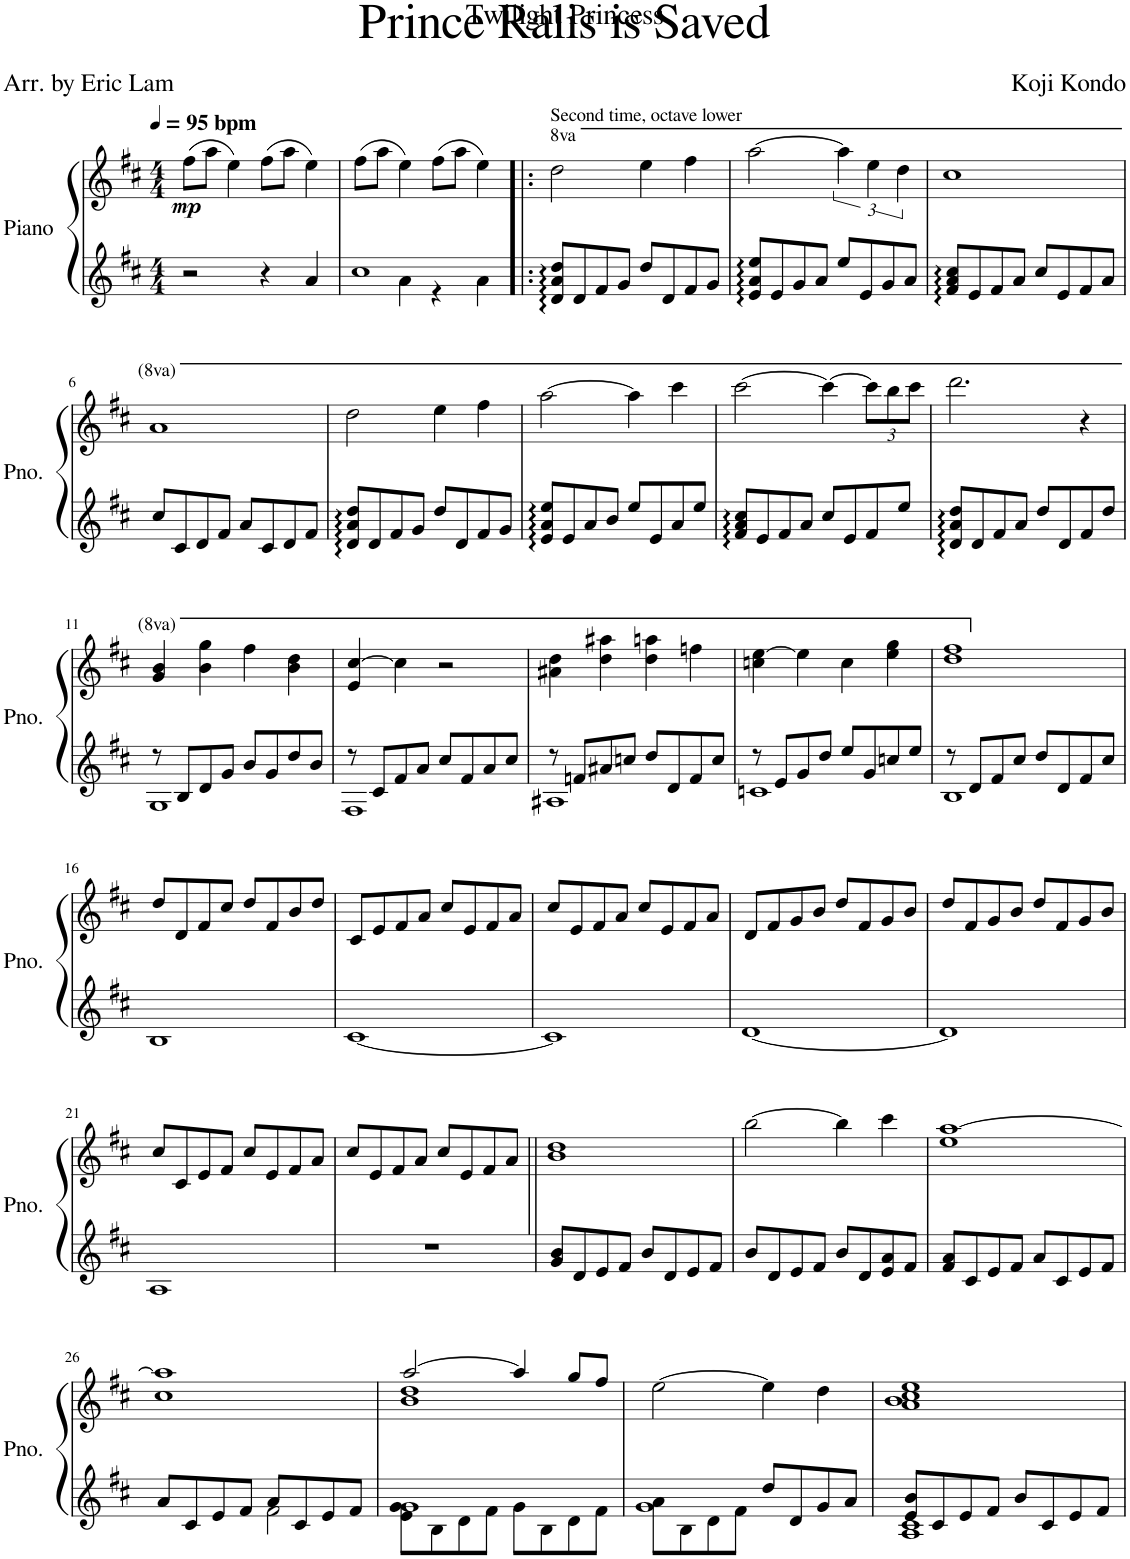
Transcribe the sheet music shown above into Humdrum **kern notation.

**kern	**kern	**dynam
*part1	*part1	*part1
*staff2	*staff1	*staff1/2
*I"Piano	*	*
*I'Pno.	*	*
*clefG2	*clefG2	*
*k[f#c#]	*k[f#c#]	*
*M4/4	*M4/4	*
*MM95	*MM95	*
=1	=1	=1
!	!LO:TX:a:B:t=bpm	!
!	!	!LO:DY:b
2r	(8ff#\L	mp
.	8aa\J	.
.	4ee\)	.
4r	(8ff#\L	.
.	8aa\J	.
4a/	4ee\)	.
=2	=2	=2
*^	*	*
1cc#	4ryy	(8ff#\L	.
.	.	8aa\J	.
.	4a\	4ee\)	.
.	4r	(8ff#\L	.
.	.	8aa\J	.
.	4a\	4ee\)	.
*v	*v	*	*
=3!|:	=3!|:	=3!|:
*	*8va	*
*^	*	*
!	!	!LO:TX:a:t=Second time, octave lower	!
*v	*v	*	*
8d/:: 8a/:: 8dd/::L	2ddd\	.
8d/	.	.
8f#/	.	.
8g/J	.	.
8dd/L	4eee\	.
8d/	.	.
8f#/	4fff#\	.
8g/J	.	.
=4	=4	=4
8e/:: 8a/:: 8ee/::L	[2aaa\	.
8e/	.	.
8g/	.	.
8a/J	.	.
8ee/L	6aaa\]	.
8e/	.	.
.	6eee\	.
8g/	.	.
.	6ddd\	.
8a/J	.	.
=5	=5	=5
8f#/:: 8a/:: 8cc#/::L	1ccc#	.
8e/	.	.
8f#/	.	.
8a/J	.	.
8cc#/L	.	.
8e/	.	.
8f#/	.	.
8a/J	.	.
!!LO:LB:g=z
=6	=6	=6
8cc#/L	1aa	.
8c#/	.	.
8d/	.	.
8f#/J	.	.
8a/L	.	.
8c#/	.	.
8d/	.	.
8f#/J	.	.
=7	=7	=7
8d/:: 8a/:: 8dd/::L	2ddd\	.
8d/	.	.
8f#/	.	.
8g/J	.	.
8dd/L	4eee\	.
8d/	.	.
8f#/	4fff#\	.
8g/J	.	.
=8	=8	=8
8e/:: 8a/:: 8ee/::L	[2aaa\	.
8e/	.	.
8a/	.	.
8b/J	.	.
8ee/L	4aaa\]	.
8e/	.	.
8a/	4cccc#\	.
8ee/J	.	.
=9	=9	=9
8f#/:: 8a/:: 8cc#/::L	[2cccc#\	.
8e/	.	.
8f#/	.	.
8a/J	.	.
8cc#/L	4cccc#\_	.
8e/	.	.
*	*Xbrackettup	*
8f#/	12cccc#\L]	.
.	12bbb\	.
8ee/J	.	.
.	12cccc#\J	.
=10	=10	=10
8d/:: 8a/:: 8dd/::L	2.dddd\	.
8d/	.	.
8f#/	.	.
8a/J	.	.
8dd/L	.	.
8d/	.	.
8f#/	4r	.
8dd/J	.	.
!!LO:LB:g=z
=11	=11	=11
*^	*	*
8r	1G	4gg/ 4bb/	.
8B/L	.	.	.
8d/	.	4bb\ 4ggg\	.
8g/J	.	.	.
8b/L	.	4fff#\	.
8g/	.	.	.
8dd/	.	4bb\ 4ddd\	.
8b/J	.	.	.
=12	=12	=12	=12
8r	1F#	4ee/ [4ccc#/	.
8c#/L	.	.	.
8f#/	.	4ccc#\]	.
8a/J	.	.	.
8cc#/L	.	2r	.
8f#/	.	.	.
8a/	.	.	.
8cc#/J	.	.	.
=13	=13	=13	=13
8r	1A#X	4aa#X\ 4ddd\	.
8fn/L	.	.	.
8a#X/	.	4ddd\ 4aaa#X\	.
8ccn/J	.	.	.
8dd/L	.	4ddd\ 4aaan\	.
8d/	.	.	.
8f/	.	4fffn\	.
8cc/J	.	.	.
=14	=14	=14	=14
8r	1cn	4cccn\ [4eee\	.
8e/L	.	.	.
8g/	.	4eee\]	.
8dd/J	.	.	.
8ee/L	.	4ccc\	.
8g/	.	.	.
8ccn/	.	4eee\ 4ggg\	.
8ee/J	.	.	.
=15	=15	=15	=15
8r	1B	1ddd 1fff#	.
8d/L	.	.	.
8f#/	.	.	.
8cc#/J	.	.	.
8dd/L	.	.	.
8d/	.	.	.
8f#/	.	.	.
8cc#/J	.	.	.
*v	*v	*	*
!!LO:LB:g=z
=16	=16	=16
*	*X8va	*
1B	8dd/L	.
.	8d/	.
.	8f#/	.
.	8cc#/J	.
.	8dd/L	.
.	8f#/	.
.	8b/	.
.	8dd/J	.
=17	=17	=17
[1c#	8c#/L	.
.	8e/	.
.	8f#/	.
.	8a/J	.
.	8cc#/L	.
.	8e/	.
.	8f#/	.
.	8a/J	.
=18	=18	=18
1c#]	8cc#/L	.
.	8e/	.
.	8f#/	.
.	8a/J	.
.	8cc#/L	.
.	8e/	.
.	8f#/	.
.	8a/J	.
=19	=19	=19
[1d	8d/L	.
.	8f#/	.
.	8g/	.
.	8b/J	.
.	8dd/L	.
.	8f#/	.
.	8g/	.
.	8b/J	.
=20	=20	=20
1d]	8dd/L	.
.	8f#/	.
.	8g/	.
.	8b/J	.
.	8dd/L	.
.	8f#/	.
.	8g/	.
.	8b/J	.
!!LO:LB:g=z
=21	=21	=21
1A	8cc#/L	.
.	8c#/	.
.	8e/	.
.	8f#/J	.
.	8cc#/L	.
.	8e/	.
.	8f#/	.
.	8a/J	.
=22	=22	=22
1r	8cc#/L	.
.	8e/	.
.	8f#/	.
.	8a/J	.
.	8cc#/L	.
.	8e/	.
.	8f#/	.
.	8a/J	.
=23||	=23||	=23||
8g/ 8b/L	1b 1dd	.
8d/	.	.
8e/	.	.
8f#/J	.	.
8b/L	.	.
8d/	.	.
8e/	.	.
8f#/J	.	.
=24	=24	=24
8b/L	[2bb\	.
8d/	.	.
8e/	.	.
8f#/J	.	.
8b/L	4bb\]	.
8d/	.	.
8e/ 8a/	4ccc#\	.
8f#/J	.	.
=25	=25	=25
8f#/ 8a/L	1ee [1aa	.
8c#/	.	.
8e/	.	.
8f#/J	.	.
8a/L	.	.
8c#/	.	.
8e/	.	.
8f#/J	.	.
!!LO:LB:g=z
=26	=26	=26
*^	*	*
8a/L	2ryy	1cc# 1aa]	.
8c#/	.	.	.
8e/	.	.	.
8f#/J	.	.	.
8a/L	2f#\	.	.
8c#/	.	.	.
8e/	.	.	.
8f#/J	.	.	.
=27	=27	=27	=27
*	*	*^	*
8e\ 8g\L	1g	[2aa/	1b 1dd	.
8B\	.	.	.	.
8d\	.	.	.	.
8f#\J	.	.	.	.
8g\L	.	4aa/]	.	.
8B\	.	.	.	.
8d\	.	8gg/L	.	.
8f#\J	.	8ff#/J	.	.
*	*	*v	*v	*
=28	=28	=28	=28
8a\L	1g	[2ee\	.
8B\	.	.	.
8d\	.	.	.
8f#\J	.	.	.
8dd/L	.	4ee\]	.
8d/	.	.	.
8g/	.	4dd\	.
8a/J	.	.	.
=29	=29	=29	=29
8e/ 8b/L	1A 1c#	1a 1b 1cc# 1ee	.
8c#/	.	.	.
8e/	.	.	.
8f#/J	.	.	.
8b/L	.	.	.
8c#/	.	.	.
8e/	.	.	.
8f#/J	.	.	.
*v	*v	*	*
=	=	=
*-	*-	*-
